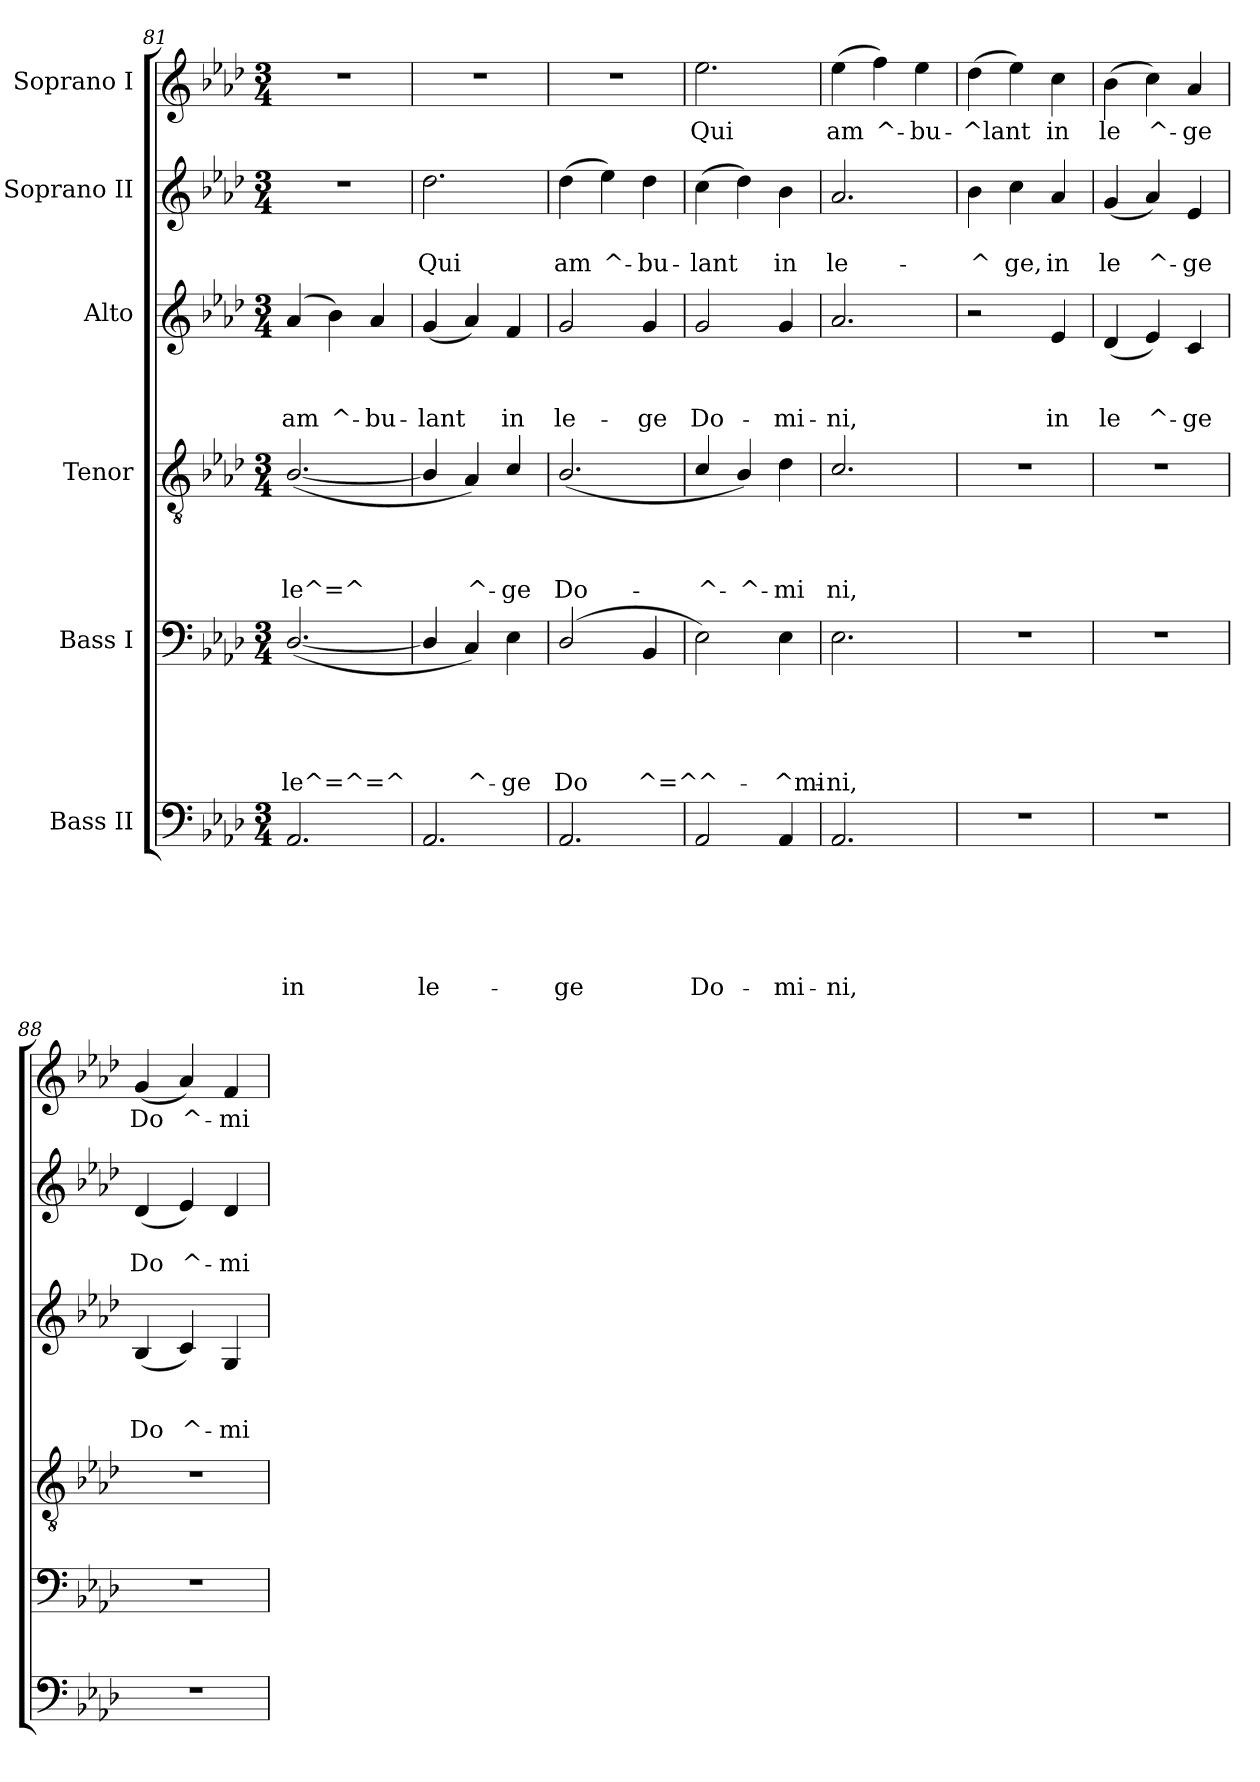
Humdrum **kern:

**kern	**text	**text	**text	**text	**text	**text	**kern	**text	**text	**text	**text	**text	**kern	**text	**text	**text	**text	**kern	**text	**text	**text	**kern	**text	**text	**kern	**text
*part6	*part6	*part6	*part6	*part6	*part6	*part6	*part5	*part5	*part5	*part5	*part5	*part5	*part4	*part4	*part4	*part4	*part4	*part3	*part3	*part3	*part3	*part2	*part2	*part2	*part1	*part1
*staff6	*staff6	*staff6	*staff6	*staff6	*staff6	*staff6	*staff5	*staff5	*staff5	*staff5	*staff5	*staff5	*staff4	*staff4	*staff4	*staff4	*staff4	*staff3	*staff3	*staff3	*staff3	*staff2	*staff2	*staff2	*staff1	*staff1
*I"Bass II	*	*	*	*	*	*	*I"Bass I	*	*	*	*	*	*I"Tenor	*	*	*	*	*I"Alto	*	*	*	*I"Soprano II	*	*	*I"Soprano I	*
*clefF4	*	*	*	*	*	*	*clefF4	*	*	*	*	*	*clefGv2	*	*	*	*	*clefG2	*	*	*	*clefG2	*	*	*clefG2	*
*k[b-e-a-d-]	*	*	*	*	*	*	*k[b-e-a-d-]	*	*	*	*	*	*k[b-e-a-d-]	*	*	*	*	*k[b-e-a-d-]	*	*	*	*k[b-e-a-d-]	*	*	*k[b-e-a-d-]	*
*A-:	*	*	*	*	*	*	*A-:	*	*	*	*	*	*A-:	*	*	*	*	*A-:	*	*	*	*A-:	*	*	*A-:	*
*M3/4	*	*	*	*	*	*	*M3/4	*	*	*	*	*	*M3/4	*	*	*	*	*M3/4	*	*	*	*M3/4	*	*	*M3/4	*
=81	=81	=81	=81	=81	=81	=81	=81	=81	=81	=81	=81	=81	=81	=81	=81	=81	=81	=81	=81	=81	=81	=81	=81	=81	=81	=81
!	!	!	!	!	!	!LO:LY:b	!	!	!	!	!	!LO:LY:b	!	!	!	!	!LO:LY:b	!	!	!	!LO:LY:b	!	!	!	!	!
2.AA-/	.	.	.	.	.	in	(<[<2.D-/	.	.	.	.	le^=^=^	(<[<2.B-/	.	.	.	le^=^	(<4a-/	.	.	am	2.r	.	.	2.r	.
!	!	!	!	!	!	!	!	!	!	!	!	!	!	!	!	!	!	!	!	!	!LO:LY:b	!	!	!	!	!
.	.	.	.	.	.	.	.	.	.	.	.	.	.	.	.	.	.	4b-\)	.	.	^-	.	.	.	.	.
!	!	!	!	!	!	!	!	!	!	!	!	!	!	!	!	!	!	!	!	!	!LO:LY:b	!	!	!	!	!
.	.	.	.	.	.	.	.	.	.	.	.	.	.	.	.	.	.	4a-/	.	.	-bu-	.	.	.	.	.
=82	=82	=82	=82	=82	=82	=82	=82	=82	=82	=82	=82	=82	=82	=82	=82	=82	=82	=82	=82	=82	=82	=82	=82	=82	=82	=82
!	!	!	!	!	!	!LO:LY:b	!	!	!	!	!	!	!	!	!	!	!	!	!	!	!LO:LY:b	!	!	!LO:LY:b	!	!
2.AA-/	.	.	.	.	.	le-	4D-/]	.	.	.	.	.	4B-/]	.	.	.	.	(<4g/	.	.	-lant	2.dd-\	.	Qui	2.r	.
!	!	!	!	!	!	!	!	!	!	!	!	!LO:LY:b	!	!	!	!	!LO:LY:b	!	!	!	!	!	!	!	!	!
.	.	.	.	.	.	.	4C/)	.	.	.	.	^-	4A-/)	.	.	.	^-	4a-/)	.	.	.	.	.	.	.	.
!	!	!	!	!	!	!	!	!	!	!	!	!LO:LY:b	!	!	!	!	!LO:LY:b	!	!	!	!LO:LY:b	!	!	!	!	!
.	.	.	.	.	.	.	4E-\	.	.	.	.	-ge	4c/	.	.	.	-ge	4f/	.	.	in	.	.	.	.	.
=83	=83	=83	=83	=83	=83	=83	=83	=83	=83	=83	=83	=83	=83	=83	=83	=83	=83	=83	=83	=83	=83	=83	=83	=83	=83	=83
!	!	!	!	!	!	!LO:LY:b	!	!	!	!	!	!LO:LY:b	!	!	!	!	!LO:LY:b	!	!	!	!LO:LY:b	!	!	!LO:LY:b	!	!
2.AA-/	.	.	.	.	.	-ge	(<2D-/	.	.	.	.	Do	(<2.B-/	.	.	.	Do-	2g/	.	.	le-	(>4dd-\	.	am	2.r	.
!	!	!	!	!	!	!	!	!	!	!	!	!	!	!	!	!	!	!	!	!	!	!	!	!LO:LY:b	!	!
.	.	.	.	.	.	.	.	.	.	.	.	.	.	.	.	.	.	.	.	.	.	4ee-\)	.	^-	.	.
!	!	!	!	!	!	!	!	!	!	!	!	!LO:LY:b	!	!	!	!	!	!	!	!	!LO:LY:b	!	!	!LO:LY:b	!	!
.	.	.	.	.	.	.	4BB-/	.	.	.	.	^=^	.	.	.	.	.	4g/	.	.	-ge	4dd-\	.	-bu-	.	.
=84	=84	=84	=84	=84	=84	=84	=84	=84	=84	=84	=84	=84	=84	=84	=84	=84	=84	=84	=84	=84	=84	=84	=84	=84	=84	=84
!	!	!	!	!	!	!LO:LY:b	!	!	!	!	!	!LO:LY:b	!	!	!	!	!LO:LY:b	!	!	!	!LO:LY:b	!	!	!LO:LY:b	!	!LO:LY:b
2AA-/	.	.	.	.	.	Do-	2E-\)	.	.	.	.	^-	4c/	.	.	.	-^-	2g/	.	.	Do-	(>4cc\	.	-lant	2.ee-\	Qui
!	!	!	!	!	!	!	!	!	!	!	!	!	!	!	!	!	!LO:LY:b	!	!	!	!	!	!	!	!	!
.	.	.	.	.	.	.	.	.	.	.	.	.	4B-/)	.	.	.	-^-	.	.	.	.	4dd-\)	.	.	.	.
!	!	!	!	!	!	!LO:LY:b	!	!	!	!	!	!LO:LY:b	!	!	!	!	!LO:LY:b	!	!	!	!LO:LY:b	!	!	!LO:LY:b	!	!
4AA-/	.	.	.	.	.	-mi-	4E-\	.	.	.	.	-^mi-	4d-\	.	.	.	-mi	4g/	.	.	-mi-	4b-\	.	in	.	.
!!LO:PB:g=z
=85	=85	=85	=85	=85	=85	=85	=85	=85	=85	=85	=85	=85	=85	=85	=85	=85	=85	=85	=85	=85	=85	=85	=85	=85	=85	=85
!	!	!	!	!	!	!LO:LY:b	!	!	!	!	!	!LO:LY:b	!	!	!	!	!LO:LY:b	!	!	!	!LO:LY:b	!	!	!LO:LY:b	!	!LO:LY:b
2.AA-/	.	.	.	.	.	-ni,	2.E-\	.	.	.	.	-ni,	2.c/	.	.	.	ni,	2.a-/	.	.	-ni,	2.a-/	.	le-	(>4ee-\	am
!	!	!	!	!	!	!	!	!	!	!	!	!	!	!	!	!	!	!	!	!	!	!	!	!	!	!LO:LY:b
.	.	.	.	.	.	.	.	.	.	.	.	.	.	.	.	.	.	.	.	.	.	.	.	.	4ff\)	^-
!	!	!	!	!	!	!	!	!	!	!	!	!	!	!	!	!	!	!	!	!	!	!	!	!	!	!LO:LY:b
.	.	.	.	.	.	.	.	.	.	.	.	.	.	.	.	.	.	.	.	.	.	.	.	.	4ee-\	-bu-
!!LO:LB:g=z
=86	=86	=86	=86	=86	=86	=86	=86	=86	=86	=86	=86	=86	=86	=86	=86	=86	=86	=86	=86	=86	=86	=86	=86	=86	=86	=86
!	!	!	!	!	!	!	!	!	!	!	!	!	!	!	!	!	!	!	!	!	!	!	!	!LO:LY:b	!	!LO:LY:b
2.r	.	.	.	.	.	.	2.r	.	.	.	.	.	2.r	.	.	.	.	2r	.	.	.	4b-\	.	-^	(>4dd-\	-^lant
!	!	!	!	!	!	!	!	!	!	!	!	!	!	!	!	!	!	!	!	!	!	!	!	!LO:LY:b	!	!
.	.	.	.	.	.	.	.	.	.	.	.	.	.	.	.	.	.	.	.	.	.	4cc\	.	ge,	4ee-\)	.
!	!	!	!	!	!	!	!	!	!	!	!	!	!	!	!	!	!	!	!	!	!LO:LY:b	!	!	!LO:LY:b	!	!LO:LY:b
.	.	.	.	.	.	.	.	.	.	.	.	.	.	.	.	.	.	4e-/	.	.	in	4a-/	.	in	4cc\	in
=87	=87	=87	=87	=87	=87	=87	=87	=87	=87	=87	=87	=87	=87	=87	=87	=87	=87	=87	=87	=87	=87	=87	=87	=87	=87	=87
!	!	!	!	!	!	!	!	!	!	!	!	!	!	!	!	!	!	!	!	!	!LO:LY:b	!	!	!LO:LY:b	!	!LO:LY:b
2.r	.	.	.	.	.	.	2.r	.	.	.	.	.	2.r	.	.	.	.	(<4d-/	.	.	le	(<4g/	.	le	(>4b-\	le
!	!	!	!	!	!	!	!	!	!	!	!	!	!	!	!	!	!	!	!	!	!LO:LY:b	!	!	!LO:LY:b	!	!LO:LY:b
.	.	.	.	.	.	.	.	.	.	.	.	.	.	.	.	.	.	4e-/)	.	.	^-	4a-/)	.	^-	4cc\)	^-
!	!	!	!	!	!	!	!	!	!	!	!	!	!	!	!	!	!	!	!	!	!LO:LY:b	!	!	!LO:LY:b	!	!LO:LY:b
.	.	.	.	.	.	.	.	.	.	.	.	.	.	.	.	.	.	4c/	.	.	-ge	4e-/	.	-ge	4a-/	-ge
=88	=88	=88	=88	=88	=88	=88	=88	=88	=88	=88	=88	=88	=88	=88	=88	=88	=88	=88	=88	=88	=88	=88	=88	=88	=88	=88
!	!	!	!	!	!	!	!	!	!	!	!	!	!	!	!	!	!	!	!	!	!LO:LY:b	!	!	!LO:LY:b	!	!LO:LY:b
2.r	.	.	.	.	.	.	2.r	.	.	.	.	.	2.r	.	.	.	.	(<4B-/	.	.	Do	(<4d-/	.	Do	(<4g/	Do
!	!	!	!	!	!	!	!	!	!	!	!	!	!	!	!	!	!	!	!	!	!LO:LY:b	!	!	!LO:LY:b	!	!LO:LY:b
.	.	.	.	.	.	.	.	.	.	.	.	.	.	.	.	.	.	4c/)	.	.	^-	4e-/)	.	^-	4a-/)	^-
!	!	!	!	!	!	!	!	!	!	!	!	!	!	!	!	!	!	!	!	!	!LO:LY:b	!	!	!LO:LY:b	!	!LO:LY:b
.	.	.	.	.	.	.	.	.	.	.	.	.	.	.	.	.	.	4G/	.	.	-mi	4d-/	.	-mi-	4f/	-mi-
=	=	=	=	=	=	=	=	=	=	=	=	=	=	=	=	=	=	=	=	=	=	=	=	=	=	=
*-	*-	*-	*-	*-	*-	*-	*-	*-	*-	*-	*-	*-	*-	*-	*-	*-	*-	*-	*-	*-	*-	*-	*-	*-	*-	*-
